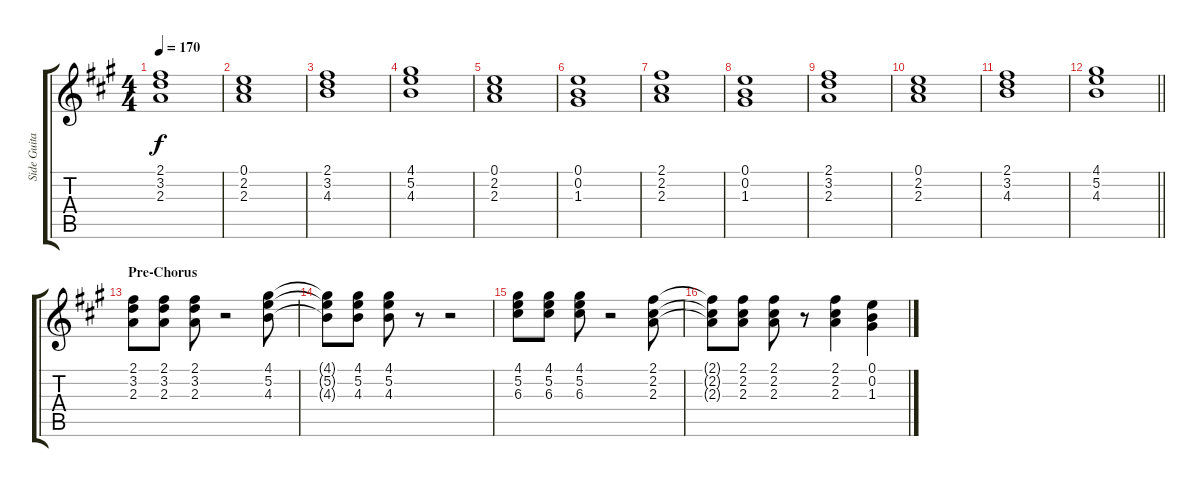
\track ("Side Guitar" "Side Guita") {instrument distortionguitar}
\staff {score tabs}
\tuning (E4 B3 G3 D3 A2 E2) {hide}
\ts (4 4)
\tempo 170
\clef g2
\ks a
(2.1 3.2 2.3).1{dy f} |
(0.1 2.2 2.3).1 |
(2.1 3.2 4.3).1 |
(4.1 5.2 4.3).1 |
(0.1 2.2 2.3).1 |
(0.1 0.2 1.3).1 |
(2.1 2.2 2.3).1 |
(0.1 0.2 1.3).1 |
(2.1 3.2 2.3).1 |
(0.1 2.2 2.3).1 |
(2.1 3.2 4.3).1 |
\barLineRight lightlight
(4.1 5.2 4.3).1 |
\section ("" "Pre-Chorus")
(2.1 3.2 2.3).8 (2.1 3.2 2.3).8 (2.1 3.2 2.3).8 r.2 (4.1 5.2 4.3).8 |
(4.1{t} 5.2{t} 4.3{t}).8 (4.1 5.2 4.3).8 (4.1 5.2 4.3).8 r.8 r.2 |
(4.1 5.2 6.3).8 (4.1 5.2 6.3).8 (4.1 5.2 6.3).8 r.2 (2.1 2.2 2.3).8 |
(2.1{t} 2.2{t} 2.3{t}).8 (2.1 2.2 2.3).8 (2.1 2.2 2.3).8 r.8 (2.1 2.2 2.3).4 (0.1 0.2 1.3).4
